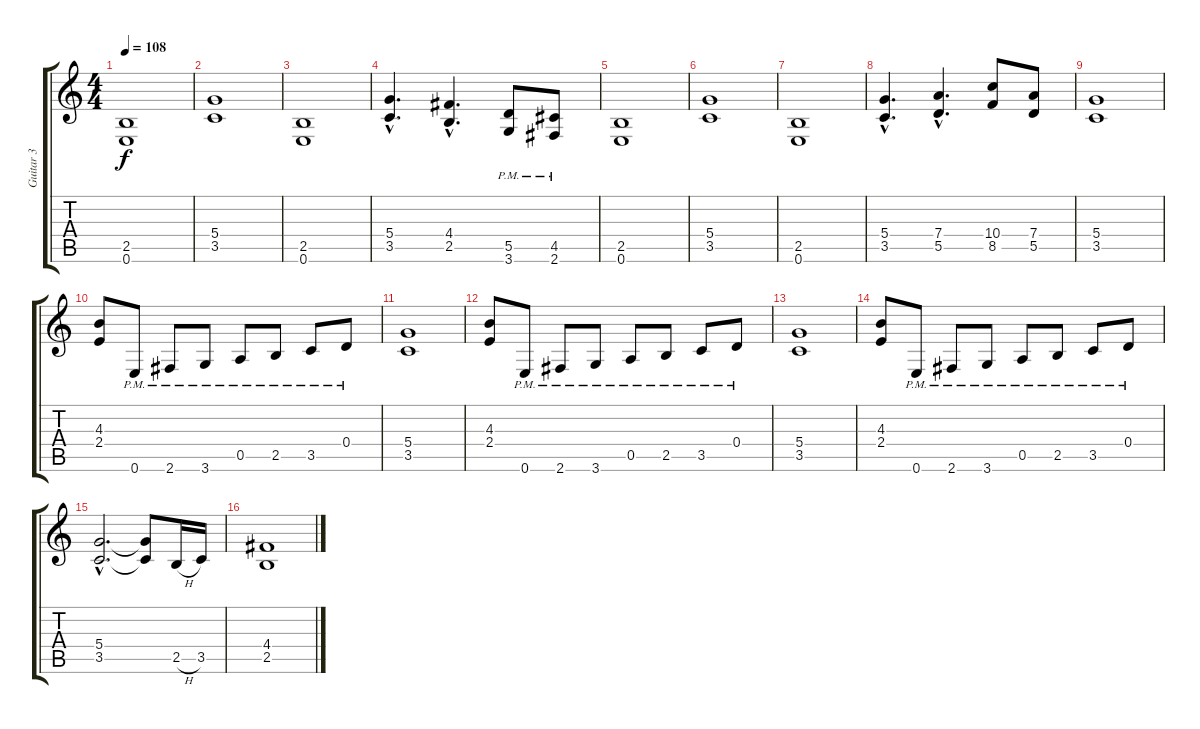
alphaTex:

\track ("Guitar 3" "Guitar 3") {instrument distortionguitar}
\staff {score tabs}
\tuning (E4 B3 G3 D3 A2 E2) {hide}
\ts (4 4)
\tempo 108
\clef g2
\ks c
(2.5 0.6).1{dy f instrument distortionguitar} |
(5.4 3.5).1 |
(2.5 0.6).1 |
(5.4{hac} 3.5{hac}).4{d} (4.4{hac} 2.5{hac}).4{d} (5.5{pm} 3.6{pm}).8 (4.5{pm} 2.6{pm}).8 |
(2.5 0.6).1 |
(5.4 3.5).1 |
(2.5 0.6).1 |
(5.4{hac} 3.5{hac}).4{d} (7.4{hac} 5.5{hac}).4{d} (10.4 8.5).8 (7.4 5.5).8 |
(5.4 3.5).1 |
(4.3 2.4).8 0.6{pm}.8 2.6{pm}.8 3.6{pm}.8 0.5{pm}.8 2.5{pm}.8 3.5{pm}.8 0.4{pm}.8 |
(5.4 3.5).1 |
(4.3 2.4).8 0.6{pm}.8 2.6{pm}.8 3.6{pm}.8 0.5{pm}.8 2.5{pm}.8 3.5{pm}.8 0.4{pm}.8 |
(5.4 3.5).1 |
(4.3 2.4).8 0.6{pm}.8 2.6{pm}.8 3.6{pm}.8 0.5{pm}.8 2.5{pm}.8 3.5{pm}.8 0.4{pm}.8 |
(5.4{hac} 3.5{hac}).2{d} (5.4{t} 3.5{t}).8 2.5{h}.16 3.5.16 |
(4.4 2.5).1
